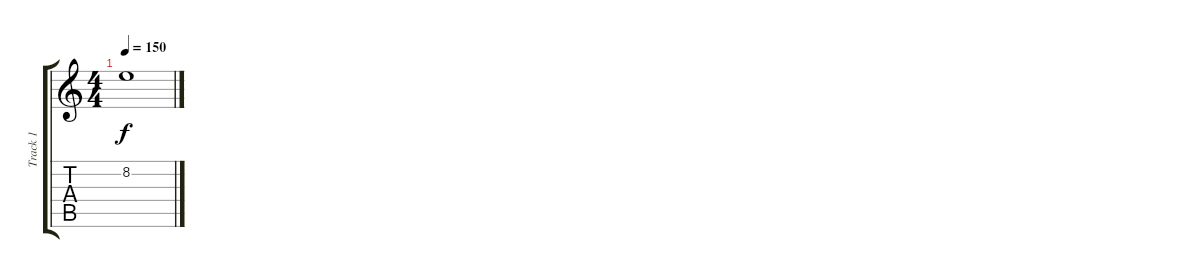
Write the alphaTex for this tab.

\track ("Track 1" "Track 1") {instrument distortionguitar}
\staff {score tabs}
\tuning (Db4 Ab3 E3 B2 Gb2 B1) {hide}
\ts (4 4)
\tempo 150
\clef g2
\ks c
8.2.1{dy f}
